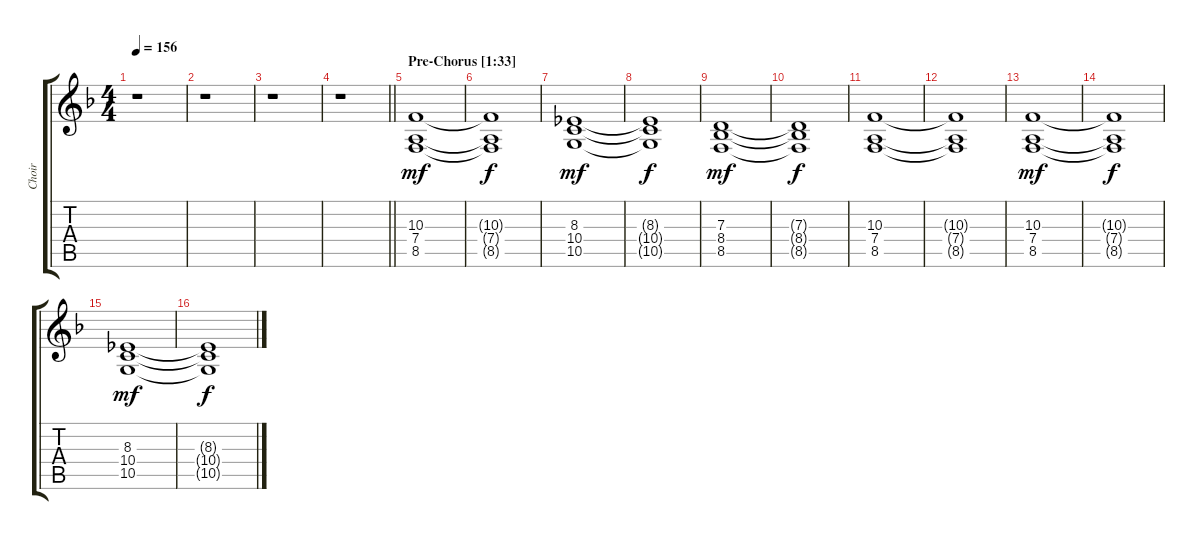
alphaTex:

\track ("Choir" "Choir") {instrument choiraahs}
\staff {score tabs}
\tuning (E4 B3 G3 D3 A2 E2) {hide}
\ts (4 4)
\tempo 156
\clef g2
\ks dminor
r.1{dy mf} |
r.1 |
r.1 |
\barLineRight lightlight
r.1 |
\section ("" "Pre-Chorus [1:33]")
(10.3 7.4 8.5).1 |
(10.3{t} 7.4{t} 8.5{t}).1{dy f} |
(8.3 10.4 10.5).1{dy mf} |
(8.3{t} 10.4{t} 10.5{t}).1{dy f} |
(7.3 8.4 8.5).1{dy mf} |
(7.3{t} 8.4{t} 8.5{t}).1{dy f} |
(10.3 7.4 8.5).1 |
(10.3{t} 7.4{t} 8.5{t}).1 |
(10.3 7.4 8.5).1{dy mf} |
(10.3{t} 7.4{t} 8.5{t}).1{dy f} |
(8.3 10.4 10.5).1{dy mf} |
(8.3{t} 10.4{t} 10.5{t}).1{dy f}
